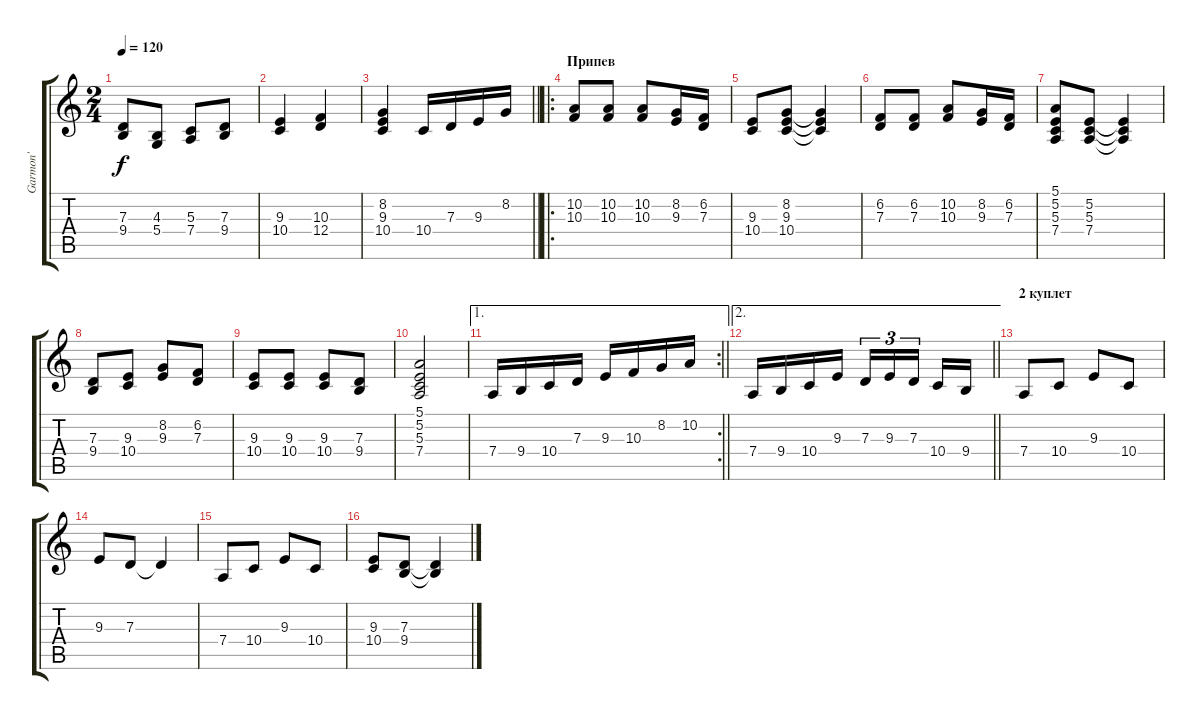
\track ("Garmon'" "Garmon'") {instrument harmonica}
\staff {score tabs}
\tuning (E4 B3 G3 D3 A2 E2) {hide}
\ts (2 4)
\tempo 120
\clef g2
\ks c
(7.3 9.4).8{dy f} (4.3 5.4).8 (5.3 7.4).8 (7.3 9.4).8 |
(9.3 10.4).4 (10.3 12.4).4 |
\barLineRight lightlight
(8.2 9.3 10.4).4 10.4.16 7.3.16 9.3.16 8.2.16 |
\ro
\section ("" "Припев")
(10.2 10.3).8 (10.2 10.3).8 (10.2 10.3).8 (8.2 9.3).16 (6.2 7.3).16 |
(9.3 10.4).8 (8.2 9.3 10.4).8 (8.2{t} 9.3{t} 10.4{t}).4 |
(6.2 7.3).8 (6.2 7.3).8 (10.2 10.3).8 (8.2 9.3).16 (6.2 7.3).16 |
(5.1 5.2 5.3 7.4).8 (5.2 5.3 7.4).8 (5.2{t} 5.3{t} 7.4{t}).4 |
(7.3 9.4).8 (9.3 10.4).8 (8.2 9.3).8 (6.2 7.3).8 |
(9.3 10.4).8 (9.3 10.4).8 (9.3 10.4).8 (7.3 9.4).8 |
(5.1 5.2 5.3 7.4).2 |
\ae 1
\rc 2
\barLineRight lightlight
7.4.16 9.4.16 10.4.16 7.3.16 9.3.16 10.3.16 8.2.16 10.2.16 |
\ae 2
\barLineRight lightlight
7.4.16 9.4.16 10.4.16 9.3.16 7.3.16{tu (3 2)} 9.3.16{tu (3 2)} 7.3.16{tu (3 2) beam splitsecondary} 10.4.16 9.4.16 |
\section ("" "2 куплет")
7.4.8 10.4.8 9.3.8 10.4.8 |
9.3.8 7.3.8 7.3{t}.4 |
7.4.8 10.4.8 9.3.8 10.4.8 |
(9.3 10.4).8 (7.3 9.4).8 (7.3{t} 9.4{t}).4
